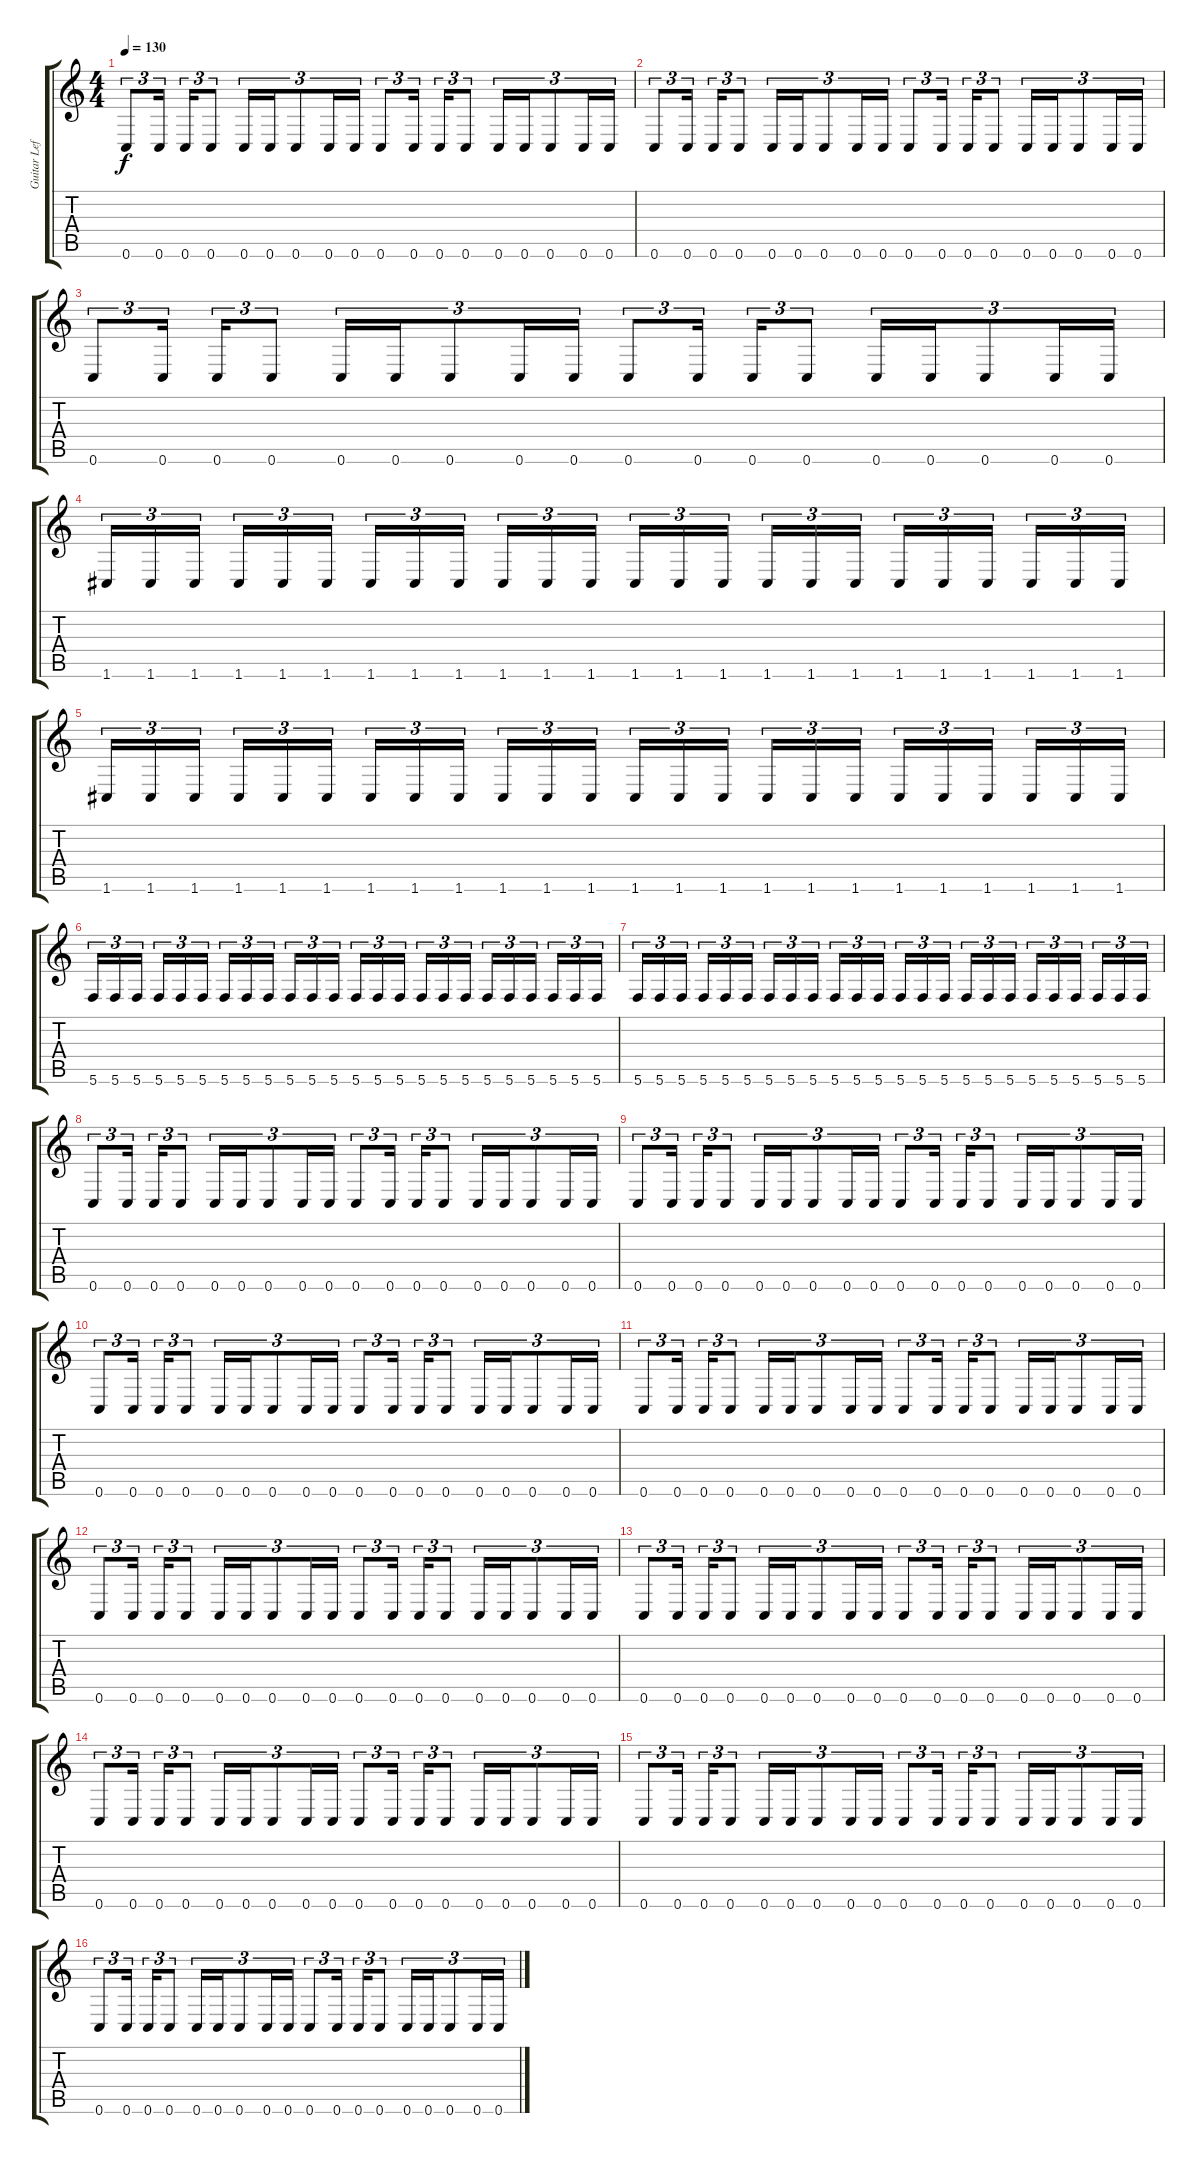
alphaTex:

\track ("Guitar Left" "Guitar Lef") {instrument distortionguitar}
\staff {score tabs}
\tuning (D4 A3 F3 C3 G2 C2) {hide}
\ts (4 4)
\tempo 130
\clef g2
\ks c
0.6.8{tu (3 2) dy f} 0.6.16{tu (3 2)} 0.6.16{tu (3 2)} 0.6.8{tu (3 2)} 0.6.16{tu (3 2)} 0.6.16{tu (3 2)} 0.6.8{tu (3 2)} 0.6.16{tu (3 2)} 0.6.16{tu (3 2)} 0.6.8{tu (3 2)} 0.6.16{tu (3 2)} 0.6.16{tu (3 2)} 0.6.8{tu (3 2)} 0.6.16{tu (3 2)} 0.6.16{tu (3 2)} 0.6.8{tu (3 2)} 0.6.16{tu (3 2)} 0.6.16{tu (3 2)} |
0.6.8{tu (3 2)} 0.6.16{tu (3 2)} 0.6.16{tu (3 2)} 0.6.8{tu (3 2)} 0.6.16{tu (3 2)} 0.6.16{tu (3 2)} 0.6.8{tu (3 2)} 0.6.16{tu (3 2)} 0.6.16{tu (3 2)} 0.6.8{tu (3 2)} 0.6.16{tu (3 2)} 0.6.16{tu (3 2)} 0.6.8{tu (3 2)} 0.6.16{tu (3 2)} 0.6.16{tu (3 2)} 0.6.8{tu (3 2)} 0.6.16{tu (3 2)} 0.6.16{tu (3 2)} |
0.6.8{tu (3 2)} 0.6.16{tu (3 2)} 0.6.16{tu (3 2)} 0.6.8{tu (3 2)} 0.6.16{tu (3 2)} 0.6.16{tu (3 2)} 0.6.8{tu (3 2)} 0.6.16{tu (3 2)} 0.6.16{tu (3 2)} 0.6.8{tu (3 2)} 0.6.16{tu (3 2)} 0.6.16{tu (3 2)} 0.6.8{tu (3 2)} 0.6.16{tu (3 2)} 0.6.16{tu (3 2)} 0.6.8{tu (3 2)} 0.6.16{tu (3 2)} 0.6.16{tu (3 2)} |
1.6.16{tu (3 2)} 1.6.16{tu (3 2)} 1.6.16{tu (3 2)} 1.6.16{tu (3 2)} 1.6.16{tu (3 2)} 1.6.16{tu (3 2)} 1.6.16{tu (3 2)} 1.6.16{tu (3 2)} 1.6.16{tu (3 2)} 1.6.16{tu (3 2)} 1.6.16{tu (3 2)} 1.6.16{tu (3 2)} 1.6.16{tu (3 2)} 1.6.16{tu (3 2)} 1.6.16{tu (3 2)} 1.6.16{tu (3 2)} 1.6.16{tu (3 2)} 1.6.16{tu (3 2)} 1.6.16{tu (3 2)} 1.6.16{tu (3 2)} 1.6.16{tu (3 2)} 1.6.16{tu (3 2)} 1.6.16{tu (3 2)} 1.6.16{tu (3 2)} |
1.6.16{tu (3 2)} 1.6.16{tu (3 2)} 1.6.16{tu (3 2)} 1.6.16{tu (3 2)} 1.6.16{tu (3 2)} 1.6.16{tu (3 2)} 1.6.16{tu (3 2)} 1.6.16{tu (3 2)} 1.6.16{tu (3 2)} 1.6.16{tu (3 2)} 1.6.16{tu (3 2)} 1.6.16{tu (3 2)} 1.6.16{tu (3 2)} 1.6.16{tu (3 2)} 1.6.16{tu (3 2)} 1.6.16{tu (3 2)} 1.6.16{tu (3 2)} 1.6.16{tu (3 2)} 1.6.16{tu (3 2)} 1.6.16{tu (3 2)} 1.6.16{tu (3 2)} 1.6.16{tu (3 2)} 1.6.16{tu (3 2)} 1.6.16{tu (3 2)} |
5.6.16{tu (3 2)} 5.6.16{tu (3 2)} 5.6.16{tu (3 2)} 5.6.16{tu (3 2)} 5.6.16{tu (3 2)} 5.6.16{tu (3 2)} 5.6.16{tu (3 2)} 5.6.16{tu (3 2)} 5.6.16{tu (3 2)} 5.6.16{tu (3 2)} 5.6.16{tu (3 2)} 5.6.16{tu (3 2)} 5.6.16{tu (3 2)} 5.6.16{tu (3 2)} 5.6.16{tu (3 2)} 5.6.16{tu (3 2)} 5.6.16{tu (3 2)} 5.6.16{tu (3 2)} 5.6.16{tu (3 2)} 5.6.16{tu (3 2)} 5.6.16{tu (3 2)} 5.6.16{tu (3 2)} 5.6.16{tu (3 2)} 5.6.16{tu (3 2)} |
5.6.16{tu (3 2)} 5.6.16{tu (3 2)} 5.6.16{tu (3 2)} 5.6.16{tu (3 2)} 5.6.16{tu (3 2)} 5.6.16{tu (3 2)} 5.6.16{tu (3 2)} 5.6.16{tu (3 2)} 5.6.16{tu (3 2)} 5.6.16{tu (3 2)} 5.6.16{tu (3 2)} 5.6.16{tu (3 2)} 5.6.16{tu (3 2)} 5.6.16{tu (3 2)} 5.6.16{tu (3 2)} 5.6.16{tu (3 2)} 5.6.16{tu (3 2)} 5.6.16{tu (3 2)} 5.6.16{tu (3 2)} 5.6.16{tu (3 2)} 5.6.16{tu (3 2)} 5.6.16{tu (3 2)} 5.6.16{tu (3 2)} 5.6.16{tu (3 2)} |
0.6.8{tu (3 2)} 0.6.16{tu (3 2)} 0.6.16{tu (3 2)} 0.6.8{tu (3 2)} 0.6.16{tu (3 2)} 0.6.16{tu (3 2)} 0.6.8{tu (3 2)} 0.6.16{tu (3 2)} 0.6.16{tu (3 2)} 0.6.8{tu (3 2)} 0.6.16{tu (3 2)} 0.6.16{tu (3 2)} 0.6.8{tu (3 2)} 0.6.16{tu (3 2)} 0.6.16{tu (3 2)} 0.6.8{tu (3 2)} 0.6.16{tu (3 2)} 0.6.16{tu (3 2)} |
0.6.8{tu (3 2)} 0.6.16{tu (3 2)} 0.6.16{tu (3 2)} 0.6.8{tu (3 2)} 0.6.16{tu (3 2)} 0.6.16{tu (3 2)} 0.6.8{tu (3 2)} 0.6.16{tu (3 2)} 0.6.16{tu (3 2)} 0.6.8{tu (3 2)} 0.6.16{tu (3 2)} 0.6.16{tu (3 2)} 0.6.8{tu (3 2)} 0.6.16{tu (3 2)} 0.6.16{tu (3 2)} 0.6.8{tu (3 2)} 0.6.16{tu (3 2)} 0.6.16{tu (3 2)} |
0.6.8{tu (3 2)} 0.6.16{tu (3 2)} 0.6.16{tu (3 2)} 0.6.8{tu (3 2)} 0.6.16{tu (3 2)} 0.6.16{tu (3 2)} 0.6.8{tu (3 2)} 0.6.16{tu (3 2)} 0.6.16{tu (3 2)} 0.6.8{tu (3 2)} 0.6.16{tu (3 2)} 0.6.16{tu (3 2)} 0.6.8{tu (3 2)} 0.6.16{tu (3 2)} 0.6.16{tu (3 2)} 0.6.8{tu (3 2)} 0.6.16{tu (3 2)} 0.6.16{tu (3 2)} |
0.6.8{tu (3 2)} 0.6.16{tu (3 2)} 0.6.16{tu (3 2)} 0.6.8{tu (3 2)} 0.6.16{tu (3 2)} 0.6.16{tu (3 2)} 0.6.8{tu (3 2)} 0.6.16{tu (3 2)} 0.6.16{tu (3 2)} 0.6.8{tu (3 2)} 0.6.16{tu (3 2)} 0.6.16{tu (3 2)} 0.6.8{tu (3 2)} 0.6.16{tu (3 2)} 0.6.16{tu (3 2)} 0.6.8{tu (3 2)} 0.6.16{tu (3 2)} 0.6.16{tu (3 2)} |
0.6.8{tu (3 2)} 0.6.16{tu (3 2)} 0.6.16{tu (3 2)} 0.6.8{tu (3 2)} 0.6.16{tu (3 2)} 0.6.16{tu (3 2)} 0.6.8{tu (3 2)} 0.6.16{tu (3 2)} 0.6.16{tu (3 2)} 0.6.8{tu (3 2)} 0.6.16{tu (3 2)} 0.6.16{tu (3 2)} 0.6.8{tu (3 2)} 0.6.16{tu (3 2)} 0.6.16{tu (3 2)} 0.6.8{tu (3 2)} 0.6.16{tu (3 2)} 0.6.16{tu (3 2)} |
0.6.8{tu (3 2)} 0.6.16{tu (3 2)} 0.6.16{tu (3 2)} 0.6.8{tu (3 2)} 0.6.16{tu (3 2)} 0.6.16{tu (3 2)} 0.6.8{tu (3 2)} 0.6.16{tu (3 2)} 0.6.16{tu (3 2)} 0.6.8{tu (3 2)} 0.6.16{tu (3 2)} 0.6.16{tu (3 2)} 0.6.8{tu (3 2)} 0.6.16{tu (3 2)} 0.6.16{tu (3 2)} 0.6.8{tu (3 2)} 0.6.16{tu (3 2)} 0.6.16{tu (3 2)} |
0.6.8{tu (3 2)} 0.6.16{tu (3 2)} 0.6.16{tu (3 2)} 0.6.8{tu (3 2)} 0.6.16{tu (3 2)} 0.6.16{tu (3 2)} 0.6.8{tu (3 2)} 0.6.16{tu (3 2)} 0.6.16{tu (3 2)} 0.6.8{tu (3 2)} 0.6.16{tu (3 2)} 0.6.16{tu (3 2)} 0.6.8{tu (3 2)} 0.6.16{tu (3 2)} 0.6.16{tu (3 2)} 0.6.8{tu (3 2)} 0.6.16{tu (3 2)} 0.6.16{tu (3 2)} |
0.6.8{tu (3 2)} 0.6.16{tu (3 2)} 0.6.16{tu (3 2)} 0.6.8{tu (3 2)} 0.6.16{tu (3 2)} 0.6.16{tu (3 2)} 0.6.8{tu (3 2)} 0.6.16{tu (3 2)} 0.6.16{tu (3 2)} 0.6.8{tu (3 2)} 0.6.16{tu (3 2)} 0.6.16{tu (3 2)} 0.6.8{tu (3 2)} 0.6.16{tu (3 2)} 0.6.16{tu (3 2)} 0.6.8{tu (3 2)} 0.6.16{tu (3 2)} 0.6.16{tu (3 2)} |
0.6.8{tu (3 2)} 0.6.16{tu (3 2)} 0.6.16{tu (3 2)} 0.6.8{tu (3 2)} 0.6.16{tu (3 2)} 0.6.16{tu (3 2)} 0.6.8{tu (3 2)} 0.6.16{tu (3 2)} 0.6.16{tu (3 2)} 0.6.8{tu (3 2)} 0.6.16{tu (3 2)} 0.6.16{tu (3 2)} 0.6.8{tu (3 2)} 0.6.16{tu (3 2)} 0.6.16{tu (3 2)} 0.6.8{tu (3 2)} 0.6.16{tu (3 2)} 0.6.16{tu (3 2)}
